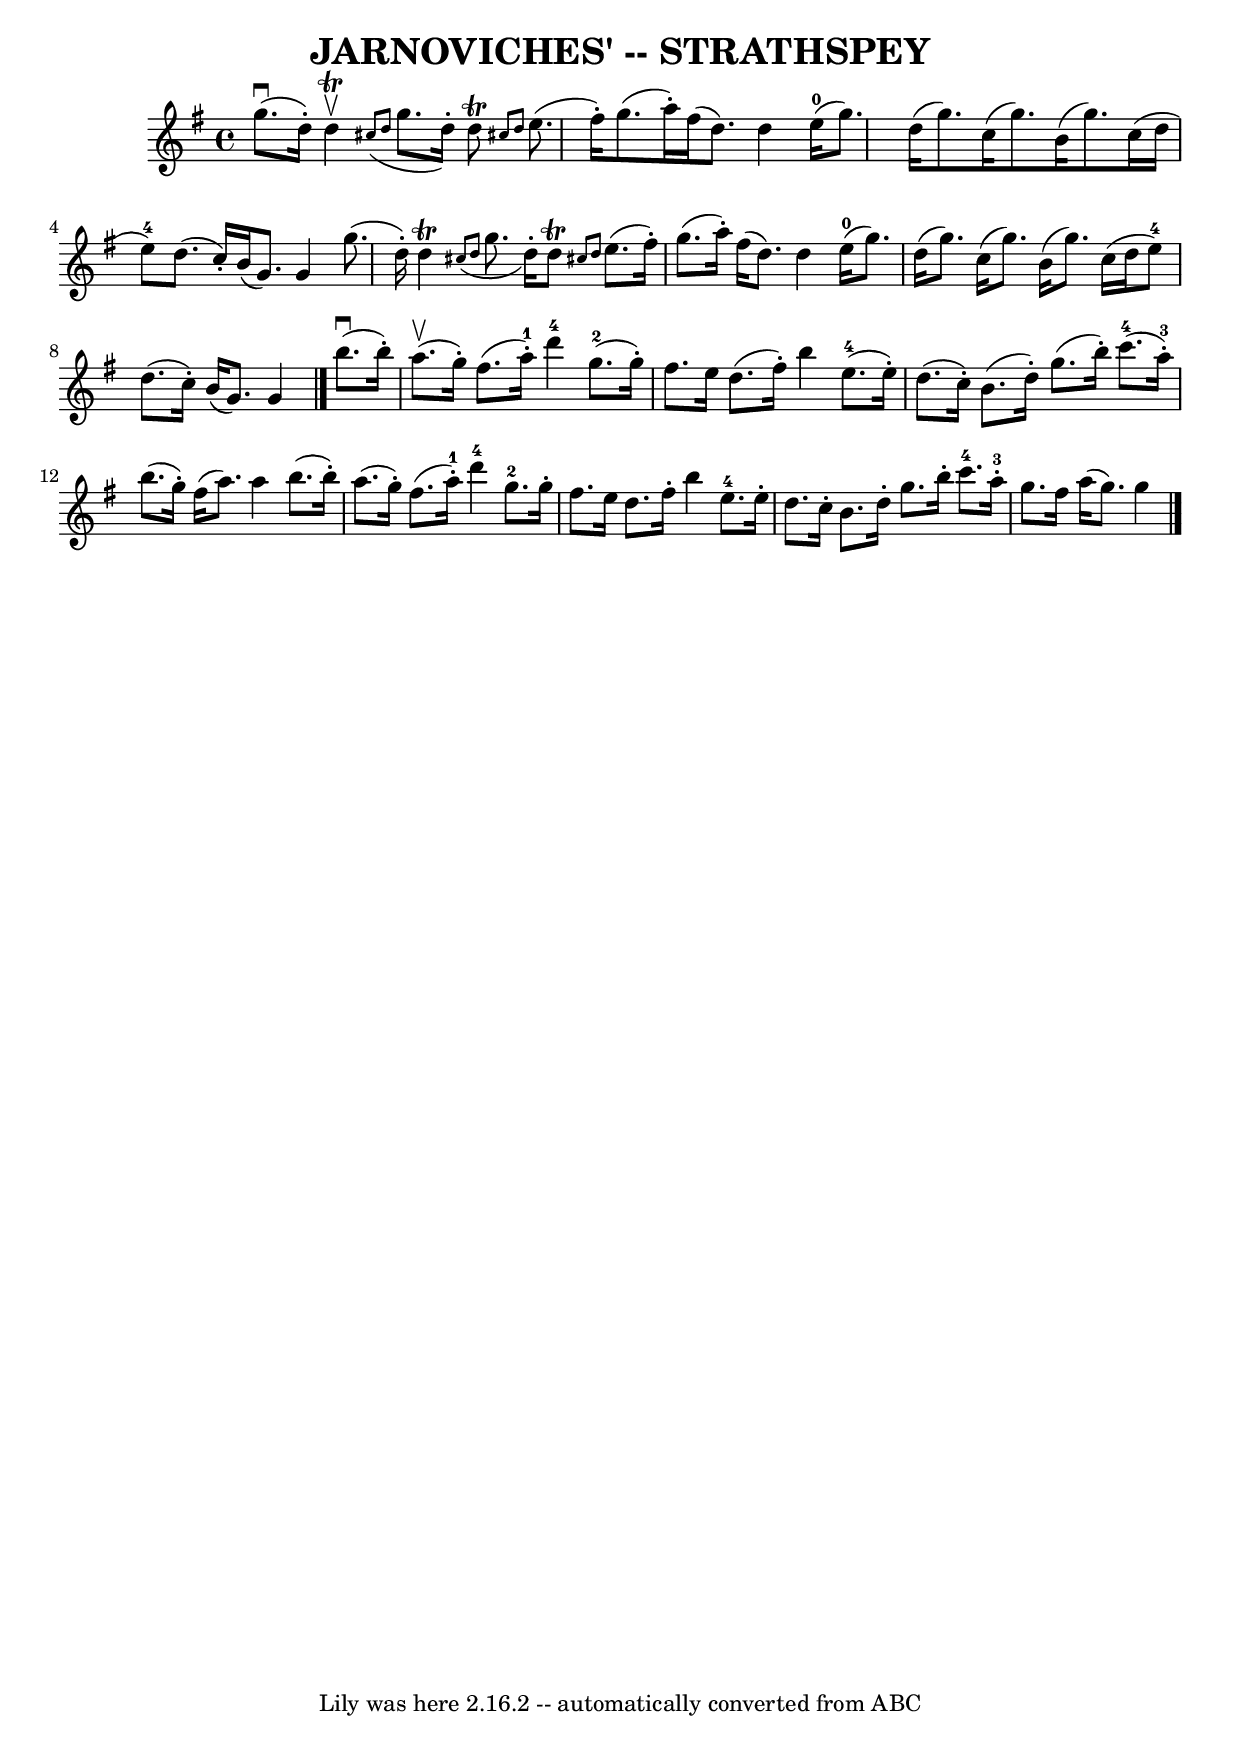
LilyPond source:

\version "2.7.40"
\include "Mammoth.ily"
\header {
	book = "Ryan's Mammoth Collection of Fiddle Tunes"
	crossRefNumber = "1"
	footnotes = ""
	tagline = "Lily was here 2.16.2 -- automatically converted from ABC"
	title = "JARNOVICHES' -- STRATHSPEY"
}
voicedefault =  {
\set Score.defaultBarType = "empty"

 \override Staff.TimeSignature #'style = #'C
 \time 4/4 \key g \major g''8. (^\downbow d''16 -.) d''4 
^\trill^\upbow   \grace { cis''8 (d''8  } g''8. d''16 -.) d''8 
^\trill \grace { cis''!8 d''8  }       |
 e''8. (fis''16 -.) 
 g''8. (a''16 -.) fis''16 (d''8.) d''4        |
     
e''16-0(g''8.) d''16 (g''8.) c''16 (g''8.) b'16 (
g''8.)       |
 c''16 (d''16 e''8-4) d''8. (c''16 -. 
-) b'16 (g'8.) g'4    |
     |
 g''8. (d''16 -.)   
d''4^\trill   \grace { cis''8 (d''8  } g''8. d''16 -.) d''8 
^\trill \grace { cis''!8 d''8  }       |
 e''8. (fis''16 -.) 
 g''8. (a''16 -.) fis''16 (d''8.) d''4        |
     
e''16-0(g''8.) d''16 (g''8.) c''16 (g''8.) b'16 (
g''8.)       |
 c''16 (d''16 e''8-4) d''8. (c''16 -. 
-) b'16 (g'8.) g'4    \bar "|." b''8. (^\downbow b''16 -.)  
 a''8. (^\upbow g''16 -.) fis''8. (a''16-1-.) d'''4-4    
   |
 g''8.-2(g''16 -.) fis''8. e''16 d''8. (
fis''16 -.) b''4        |
 e''8.-4(e''16 -.) d''8. (
c''16 -.) b'8. (d''16 -.) g''8. (b''16 -.)       |
     
c'''8.-4(a''16-3-.) b''8. (g''16 -.) fis''16 (a''8.)  
 a''4    |
     |
 b''8. (b''16 -.) a''8. (g''16 -.)  
 fis''8. (a''16-1-.) d'''4-4       |
 g''8.-2   
g''16 -. fis''8. e''16 d''8. fis''16 -. b''4        |
     
e''8.-4 e''16 -. d''8. c''16 -. b'8. d''16 -. g''8. b''16 
-.       |
 c'''8.-4 a''16-3-. g''8. fis''16 a''16 (
 g''8.) g''4    \bar "|."   
}

\score{
    <<

	\context Staff="default"
	{
	    \voicedefault 
	}

    >>
	\layout {
	}
	\midi {}
}
